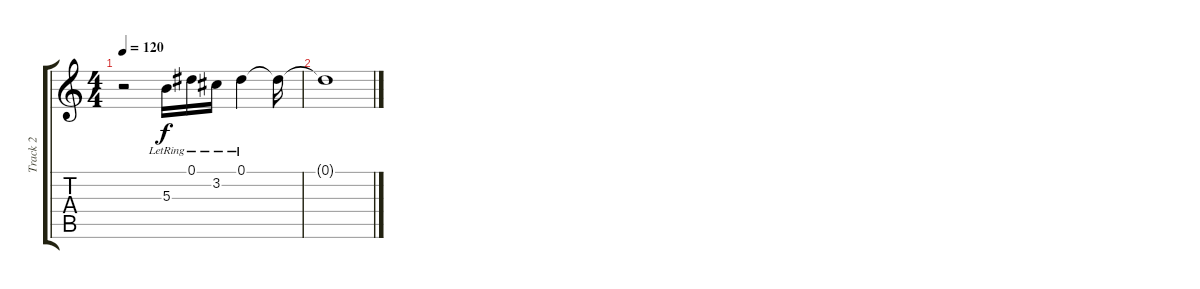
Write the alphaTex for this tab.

\track ("Track 2" "Track 2") {instrument acousticguitarsteel}
\staff {score tabs}
\tuning (Eb4 Bb3 Gb3 Db3 Ab2 Eb2) {hide}
\ts (4 4)
\tempo 120
\clef g2
\ks c
r.2{dy f} 5.3{lr}.16 0.1{lr}.16 3.2{lr}.16 0.1{lr}.4 0.1{t}.16 |
0.1{t}.1
